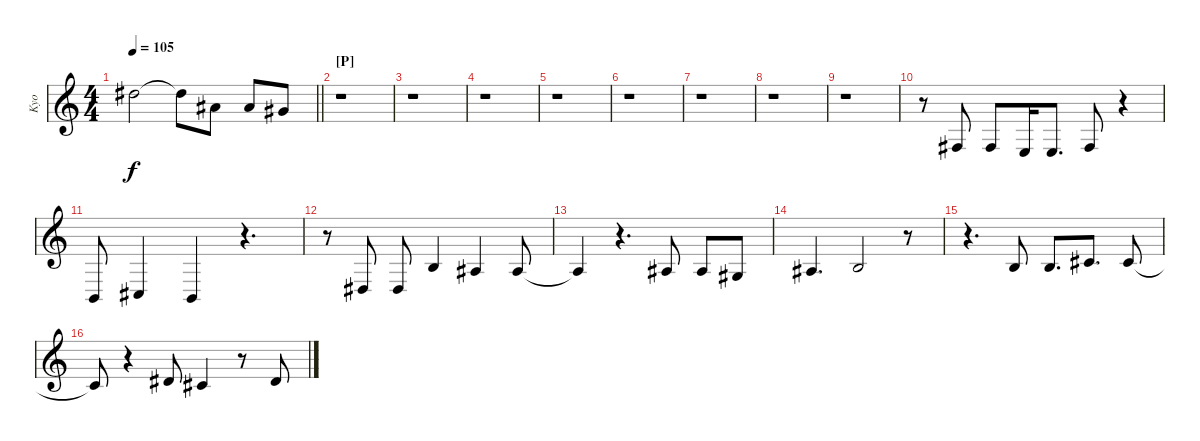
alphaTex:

\track ("Kyo" "Kyo") {instrument flute}
\staff {score}
\tuning (E4 B3 G3 D3 A2 E2) {hide}
\ts (4 4)
\tempo 105
\clef g2
\barLineRight lightlight
\ks c
11.1.2{dy f} 11.1{t}.8 11.2.8 11.2.8 9.2.8 |
\section ("" "[P]")
r.1 |
r.1 |
r.1 |
r.1 |
r.1 |
r.1 |
r.1 |
r.1 |
r.8 9.5.8 9.5.8 7.5.16 7.5.8{d} 9.5.8 r.4 |
7.6.8 9.6.4 7.6.4 r.4{d} |
r.8 6.5.8 6.5.8 9.4.4 8.4.4 8.4.8 |
8.4{t}.4 r.4{d} 8.4.8 8.4.8 11.5.8 |
8.4.4{d} 9.4.2 r.8 |
r.4{d} 9.4.8 9.4.8{d} 11.4.8{d} 11.4.8 |
11.4{t}.8 r.4 13.4.8 11.4.4 r.8 13.4.8
